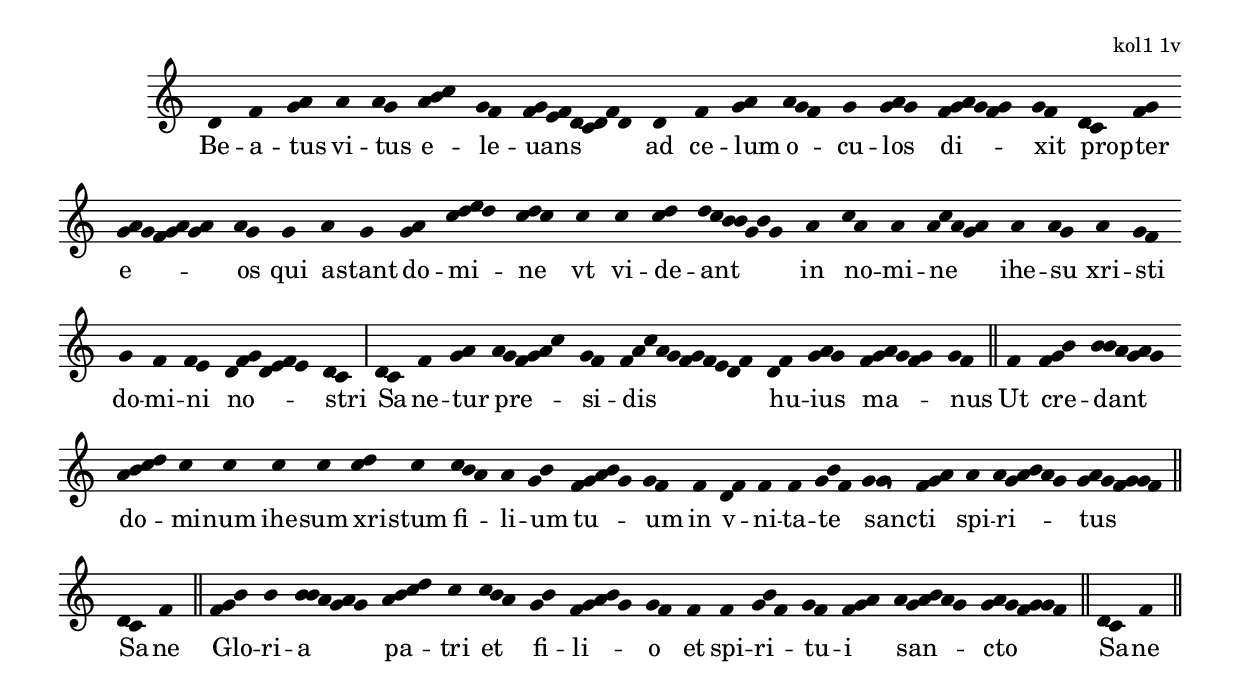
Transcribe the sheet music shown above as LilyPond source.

\version "2.19.32"

\include "../lib/synopsis.ily"

\score {
  \transpose c c' {
    \plainchant
    d f \melisma { g a } \bar "" a \melisma { a g } \bar ""
    \melisma { a b c' } \melisma { g f } \melisma { f g e f d c d f d } \bar "" d \bar "" f \melisma { g a } \bar "" \melisma { a g f } g \melisma { g a g } \bar "" \melisma { f g a g f g } \melisma { g f } \bar ""
    \melisma { d c } \melisma { f g } \bar "" \melisma { g a g f g a g a } \melisma { a g } \bar "" g \bar "" a g \bar "" \melisma { g a } \melisma { c' d' e' d' } \melisma { c' d' c' } \bar ""
    c' \bar "" c' \melisma { c' d' } \melisma { d' c' b b g b g } \bar ""
    a \bar "" \melisma { c' a } a \melisma { a c' a g a } \bar "" a \melisma { a g } \bar "" a \bar "" \melisma { g f } \bar "" g f \melisma { f e } \bar "" \melisma { d f g d e f e } \melisma { d c } \bar "|"

    \melisma { d c } f \melisma { g a } \bar "" \melisma { a g f g a c' } \melisma { g f } \melisma { f a c' a g f g f e d f } \bar "" \melisma { d f } \melisma { g a g } \bar "" \melisma { f g a g f g } \melisma { g f } \bar "||"

    f \bar "" \melisma { f g b } \melisma { b b a g a g } \bar "" \melisma { a b c' d' } c' c' \bar "" c' c' \bar "" \melisma { c' d' } \bar "" c' \bar ""
    \melisma { c' b a } a \melisma { g b } \bar "" \melisma { f g a b g } \melisma { g f } \bar ""
    f \bar "" \melisma { d f } f f \melisma { g b f } \bar "" \melisma { g \strophicus g } \melisma { f g a } \bar "" a \melisma { a g a b a g } \melisma { g a g f g g f } \bar "||"

    \melisma { d c } f \bar "||"

    \melisma { f g b } b \melisma { b b a g a g } \bar "" \melisma { a b c' d' } c' \bar "" \melisma { c' b a } \bar "" \melisma { g b } \melisma { f g a b g } \melisma { g f } \bar "" f \bar "" f \melisma { g b f } \melisma { g f } \melisma { f g a } \bar "" \melisma { a g a b a g } \melisma { g a g f g g f } \bar "||"

    \melisma { d c } f \bar "||"
  }
  \addlyrics {
    Be -- a -- tus vi -- tus
    e -- le -- uans ad ce -- lum o -- cu -- los di -- xit
    prop -- ter e -- os qui a -- stant do -- mi -- ne
    vt vi -- de -- ant
    in no -- mi -- ne ihe -- su xri -- sti do -- mi -- ni no -- stri

    Sa -- ne -- tur pre -- si -- dis hu -- ius ma -- nus

    Ut cre -- dant do -- mi -- num ihe -- sum xri -- stum
    fi -- li -- um tu -- um
    in v -- ni -- ta -- te sanc -- ti spi -- ri -- tus

    Sa -- ne

    Glo -- ri -- a pa -- tri et fi -- li -- o
    et spi -- ri -- tu -- i san -- cto

    Sa -- ne
  }
  \header {
    fontes = "kol1 1v"
  }
}
